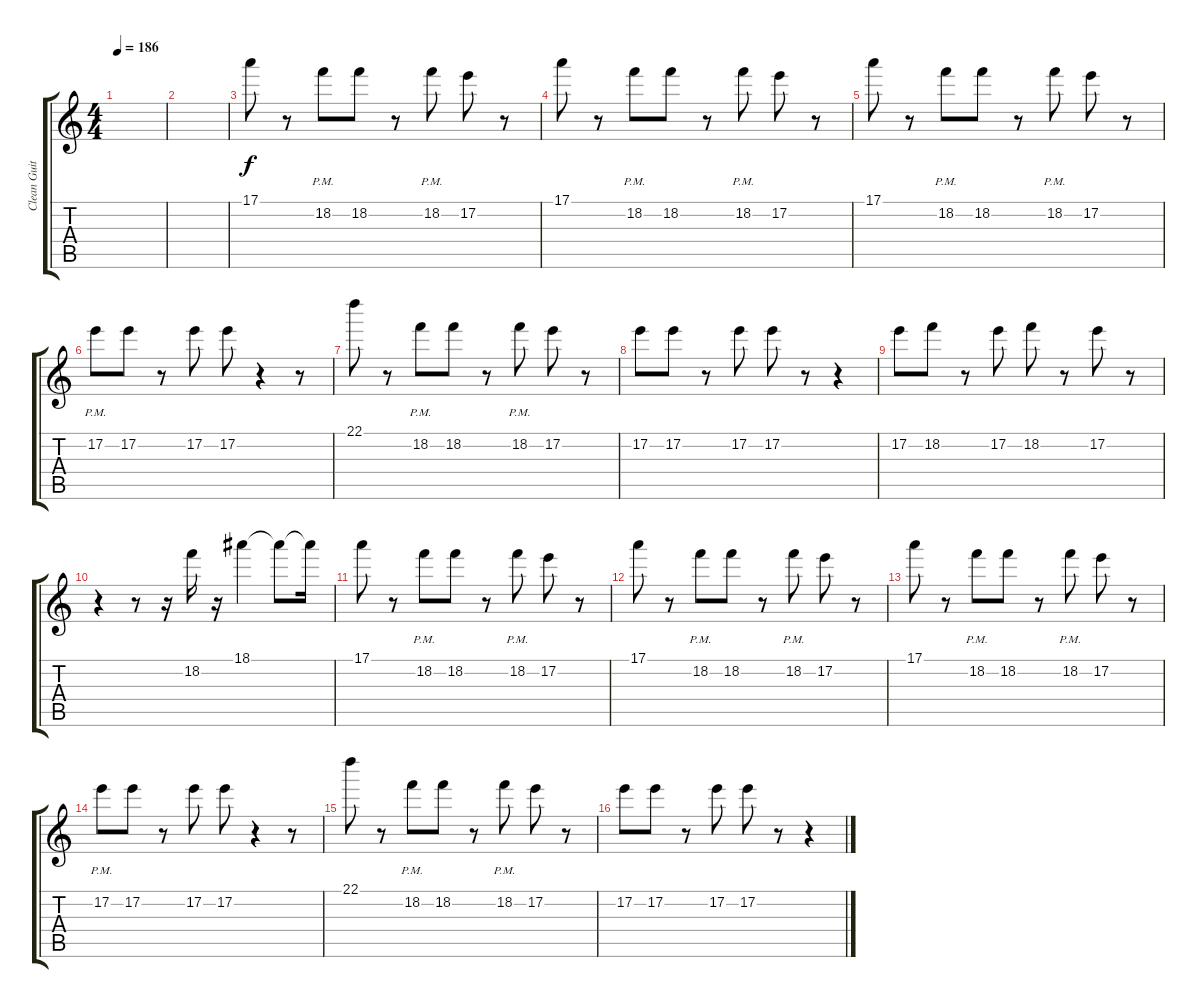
\track ("Clean Guitar 1" "Clean Guit") {instrument electricguitarclean}
\staff {score tabs}
\tuning (E4 B3 G3 D3 A2 D2) {hide}
\ts (4 4)
\tempo 186
\clef g2
\ks c
|
|
17.1.8 r.8 18.2{pm}.8 18.2.8 r.8 18.2{pm}.8 17.2.8 r.8 |
17.1.8 r.8 18.2{pm}.8 18.2.8 r.8 18.2{pm}.8 17.2.8 r.8 |
17.1.8 r.8 18.2{pm}.8 18.2.8 r.8 18.2{pm}.8 17.2.8 r.8 |
17.2{pm}.8 17.2.8 r.8 17.2.8 17.2.8 r.4 r.8 |
22.1.8 r.8 18.2{pm}.8 18.2.8 r.8 18.2{pm}.8 17.2.8 r.8 |
17.2.8 17.2.8 r.8 17.2.8 17.2.8 r.8 r.4 |
17.2.8 18.2.8 r.8 17.2.8 18.2.8 r.8 17.2.8 r.8 |
r.4 r.8 r.16 18.2.16 r.16 18.1.4 18.1{t}.8 18.1{t}.16 |
17.1.8 r.8 18.2{pm}.8 18.2.8 r.8 18.2{pm}.8 17.2.8 r.8 |
17.1.8 r.8 18.2{pm}.8 18.2.8 r.8 18.2{pm}.8 17.2.8 r.8 |
17.1.8 r.8 18.2{pm}.8 18.2.8 r.8 18.2{pm}.8 17.2.8 r.8 |
17.2{pm}.8 17.2.8 r.8 17.2.8 17.2.8 r.4 r.8 |
22.1.8 r.8 18.2{pm}.8 18.2.8 r.8 18.2{pm}.8 17.2.8 r.8 |
17.2.8 17.2.8 r.8 17.2.8 17.2.8 r.8 r.4
